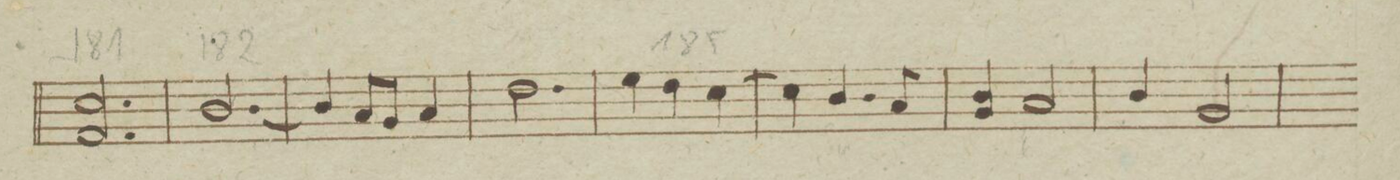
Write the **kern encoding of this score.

**kern	**dynam
*I"Violino Secondo.	*
*clefG2	*
*k[b-e-]	*
*met(c)	*
*M3/4	*
2.cc 2.f/	.
=183	=183
[2.b-/	.
=184	=184
4b-/]	.
8a/L	.
8g/J	.
4a/	.
=185	=185
2.dd\	.
=186	=186
4ee-\	.
4dd\	.
[4cc\	.
=187	=187
4cc\]	.
4.b-/	.
8a/	.
=188	=188
4b- 4g/	.
2a/	.
=189	=189
4b-/	.
2g/	.
=190	=190
*-	*-
